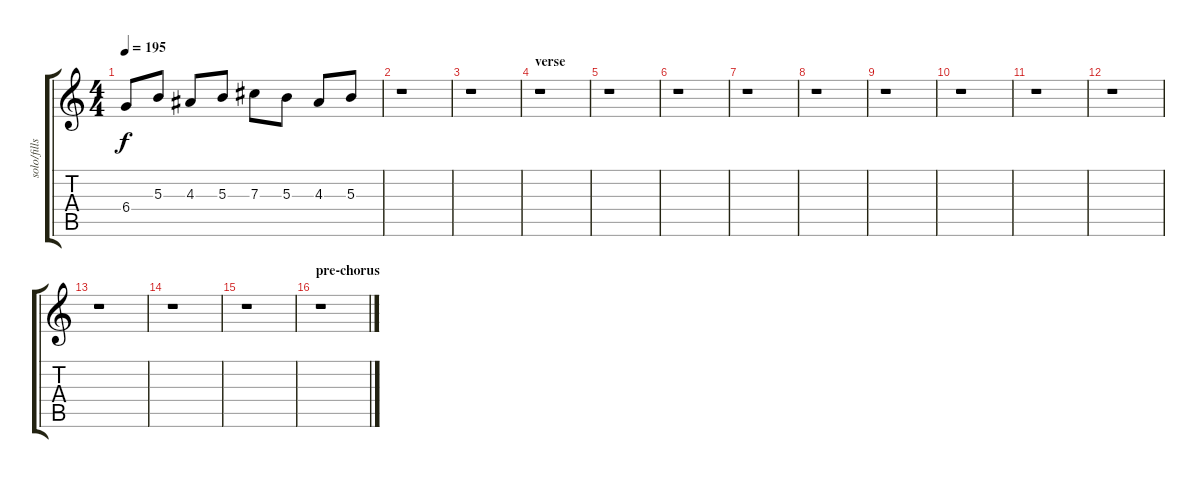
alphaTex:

\track ("solo/fills" "solo/fills") {instrument overdrivenguitar}
\staff {score tabs}
\tuning (Eb4 Bb3 Gb3 Db3 Ab2 Eb2) {hide}
\ts (4 4)
\tempo 195
\clef g2
\ks c
6.4.8{dy f} 5.3.8 4.3.8 5.3.8 7.3.8 5.3.8 4.3.8 5.3.8 |
r.1 |
r.1 |
\section ("" "verse")
r.1 |
r.1 |
r.1 |
r.1 |
r.1 |
r.1 |
r.1 |
r.1 |
r.1 |
r.1 |
r.1 |
r.1 |
\section ("" "pre-chorus")
r.1
